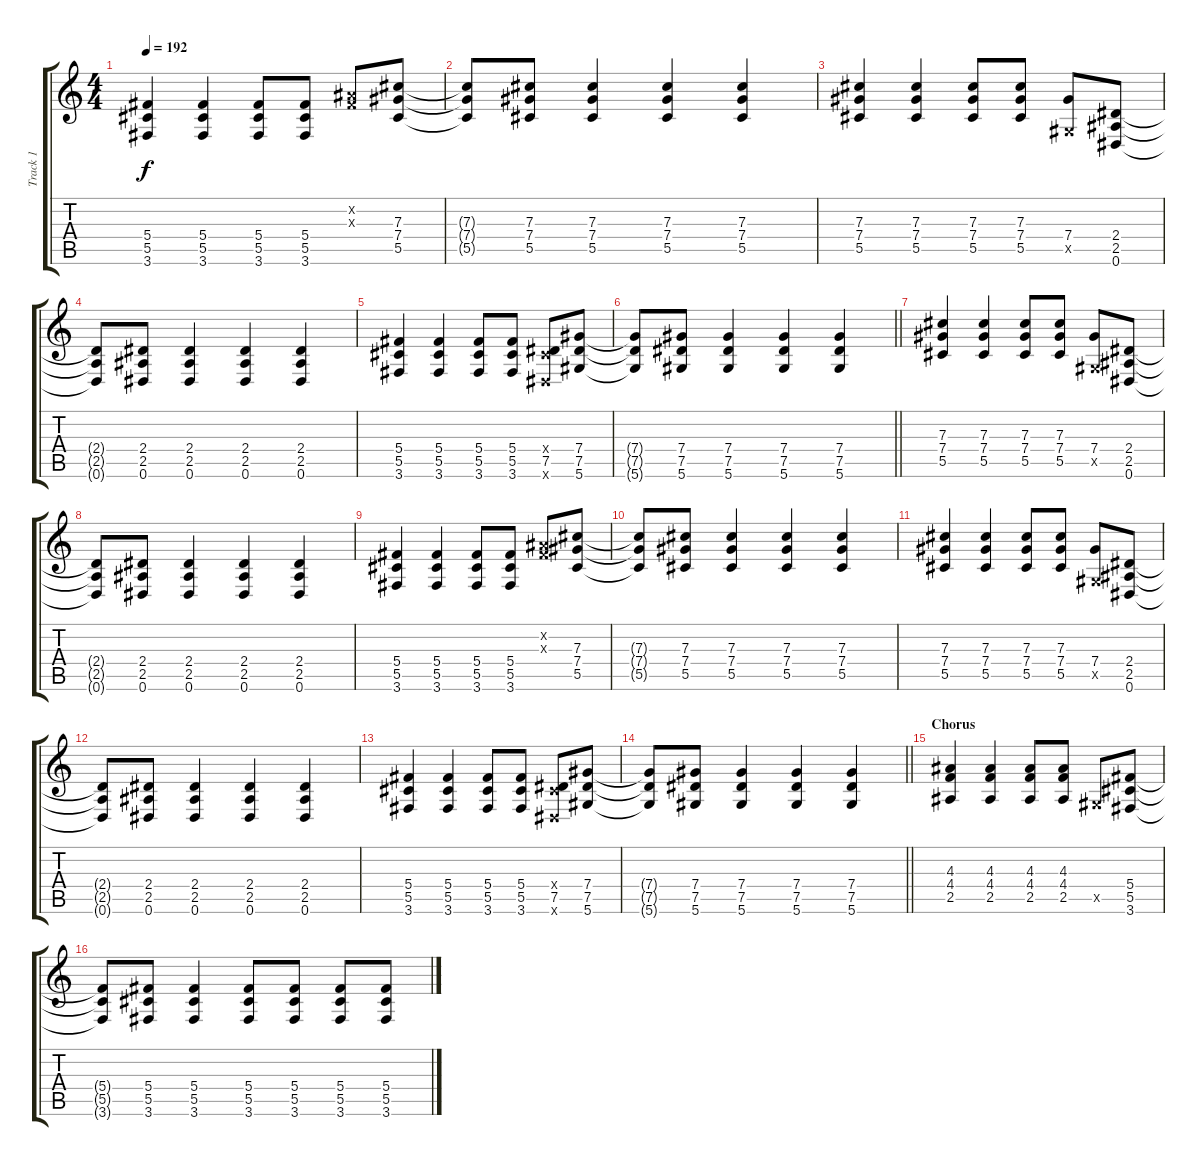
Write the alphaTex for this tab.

\track ("Track 1" "Track 1") {instrument distortionguitar}
\staff {score tabs}
\tuning (Eb4 Bb3 Gb3 Db3 Ab2 Eb2) {hide}
\ts (4 4)
\tempo 192
\clef g2
\ks c
(5.4 5.5 3.6).4{dy f} (5.4 5.5 3.6).4 (5.4 5.5 3.6).8 (5.4 5.5 3.6).8 (0.2{x} 0.3{x}).8 (7.3 7.4 5.5).8 |
(7.3{t} 7.4{t} 5.5{t}).8 (7.3 7.4 5.5).8 (7.3 7.4 5.5).4 (7.3 7.4 5.5).4 (7.3 7.4 5.5).4 |
(7.3 7.4 5.5).4 (7.3 7.4 5.5).4 (7.3 7.4 5.5).8 (7.3 7.4 5.5).8 (7.4 0.5{x}).8 (2.4 2.5 0.6).8 |
(2.4{t} 2.5{t} 0.6{t}).8 (2.4 2.5 0.6).8 (2.4 2.5 0.6).4 (2.4 2.5 0.6).4 (2.4 2.5 0.6).4 |
(5.4 5.5 3.6).4 (5.4 5.5 3.6).4 (5.4 5.5 3.6).8 (5.4 5.5 3.6).8 (0.4{x} 7.5 0.6{x}).8 (7.4 7.5 5.6).8 |
\barLineRight lightlight
(7.4{t} 7.5{t} 5.6{t}).8 (7.4 7.5 5.6).8 (7.4 7.5 5.6).4 (7.4 7.5 5.6).4 (7.4 7.5 5.6).4 |
(7.3 7.4 5.5).4 (7.3 7.4 5.5).4 (7.3 7.4 5.5).8 (7.3 7.4 5.5).8 (7.4 0.5{x}).8 (2.4 2.5 0.6).8 |
(2.4{t} 2.5{t} 0.6{t}).8 (2.4 2.5 0.6).8 (2.4 2.5 0.6).4 (2.4 2.5 0.6).4 (2.4 2.5 0.6).4 |
(5.4 5.5 3.6).4 (5.4 5.5 3.6).4 (5.4 5.5 3.6).8 (5.4 5.5 3.6).8 (0.2{x} 0.3{x}).8 (7.3 7.4 5.5).8 |
(7.3{t} 7.4{t} 5.5{t}).8 (7.3 7.4 5.5).8 (7.3 7.4 5.5).4 (7.3 7.4 5.5).4 (7.3 7.4 5.5).4 |
(7.3 7.4 5.5).4 (7.3 7.4 5.5).4 (7.3 7.4 5.5).8 (7.3 7.4 5.5).8 (7.4 0.5{x}).8 (2.4 2.5 0.6).8 |
(2.4{t} 2.5{t} 0.6{t}).8 (2.4 2.5 0.6).8 (2.4 2.5 0.6).4 (2.4 2.5 0.6).4 (2.4 2.5 0.6).4 |
(5.4 5.5 3.6).4 (5.4 5.5 3.6).4 (5.4 5.5 3.6).8 (5.4 5.5 3.6).8 (0.4{x} 7.5 0.6{x}).8 (7.4 7.5 5.6).8 |
\barLineRight lightlight
(7.4{t} 7.5{t} 5.6{t}).8 (7.4 7.5 5.6).8 (7.4 7.5 5.6).4 (7.4 7.5 5.6).4 (7.4 7.5 5.6).4 |
\section ("" "Chorus")
(4.3 4.4 2.5).4 (4.3 4.4 2.5).4 (4.3 4.4 2.5).8 (4.3 4.4 2.5).8 0.5{x}.8 (5.4 5.5 3.6).8 |
(5.4{t} 5.5{t} 3.6{t}).8 (5.4 5.5 3.6).8 (5.4 5.5 3.6).4 (5.4 5.5 3.6).8 (5.4 5.5 3.6).8 (5.4 5.5 3.6).8 (5.4 5.5 3.6).8
